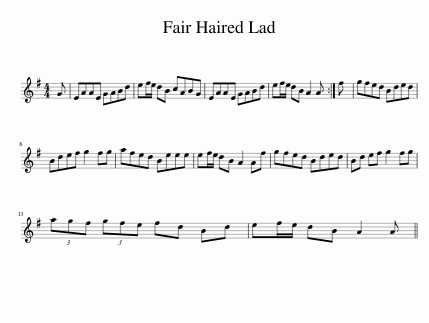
X:1
L:1/8
M:4/4
I:linebreak $
K:G
V:1 treble
V:1
 G | EAAE GABd | ef/e/ dB cABG | EAAE GABd | ef/e/ dB A2 A :| %5
 f | gfed Bded |$ Bdef g2 fg | afed Beee | ef/e/ dB A2 Af | %10
 gfed Bded | Bd ef g2 fg |$ (3agf (3gfe fd Bd | ef/e/ dB A2 A || %14
